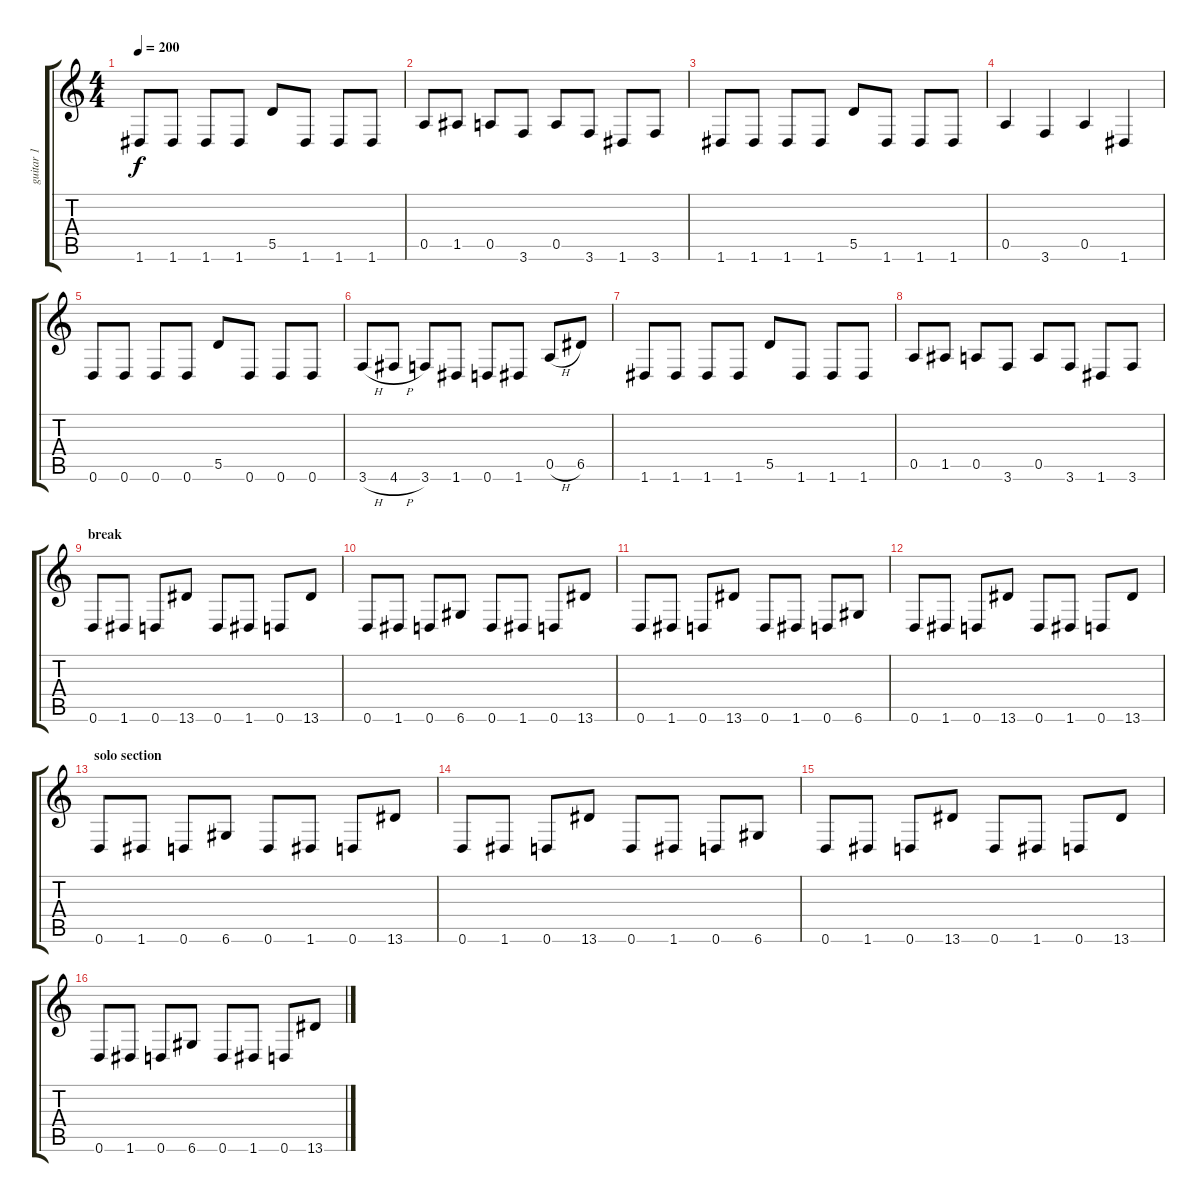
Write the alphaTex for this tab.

\track ("guitar 1" "guitar 1") {instrument distortionguitar}
\staff {score tabs}
\tuning (E4 B3 G3 D3 A2 D2) {hide}
\ts (4 4)
\tempo 200
\clef g2
\ks c
1.6.8{dy f} 1.6.8 1.6.8 1.6.8 5.5.8 1.6.8 1.6.8 1.6.8 |
0.5.8 1.5.8 0.5.8 3.6.8 0.5.8 3.6.8 1.6.8 3.6.8 |
1.6.8 1.6.8 1.6.8 1.6.8 5.5.8 1.6.8 1.6.8 1.6.8 |
0.5.4 3.6.4 0.5.4 1.6.4 |
0.6.8 0.6.8 0.6.8 0.6.8 5.5.8 0.6.8 0.6.8 0.6.8 |
3.6{h}.8 4.6{h}.8 3.6.8 1.6.8 0.6.8 1.6.8 0.5{h}.8 6.5.8 |
1.6.8 1.6.8 1.6.8 1.6.8 5.5.8 1.6.8 1.6.8 1.6.8 |
0.5.8 1.5.8 0.5.8 3.6.8 0.5.8 3.6.8 1.6.8 3.6.8 |
\section ("" "break")
0.6.8 1.6.8 0.6.8 13.6.8 0.6.8 1.6.8 0.6.8 13.6.8 |
0.6.8 1.6.8 0.6.8 6.6.8 0.6.8 1.6.8 0.6.8 13.6.8 |
0.6.8 1.6.8 0.6.8 13.6.8 0.6.8 1.6.8 0.6.8 6.6.8 |
0.6.8 1.6.8 0.6.8 13.6.8 0.6.8 1.6.8 0.6.8 13.6.8 |
\section ("" "solo section")
0.6.8 1.6.8 0.6.8 6.6.8 0.6.8 1.6.8 0.6.8 13.6.8 |
0.6.8 1.6.8 0.6.8 13.6.8 0.6.8 1.6.8 0.6.8 6.6.8 |
0.6.8 1.6.8 0.6.8 13.6.8 0.6.8 1.6.8 0.6.8 13.6.8 |
0.6.8 1.6.8 0.6.8 6.6.8 0.6.8 1.6.8 0.6.8 13.6.8
